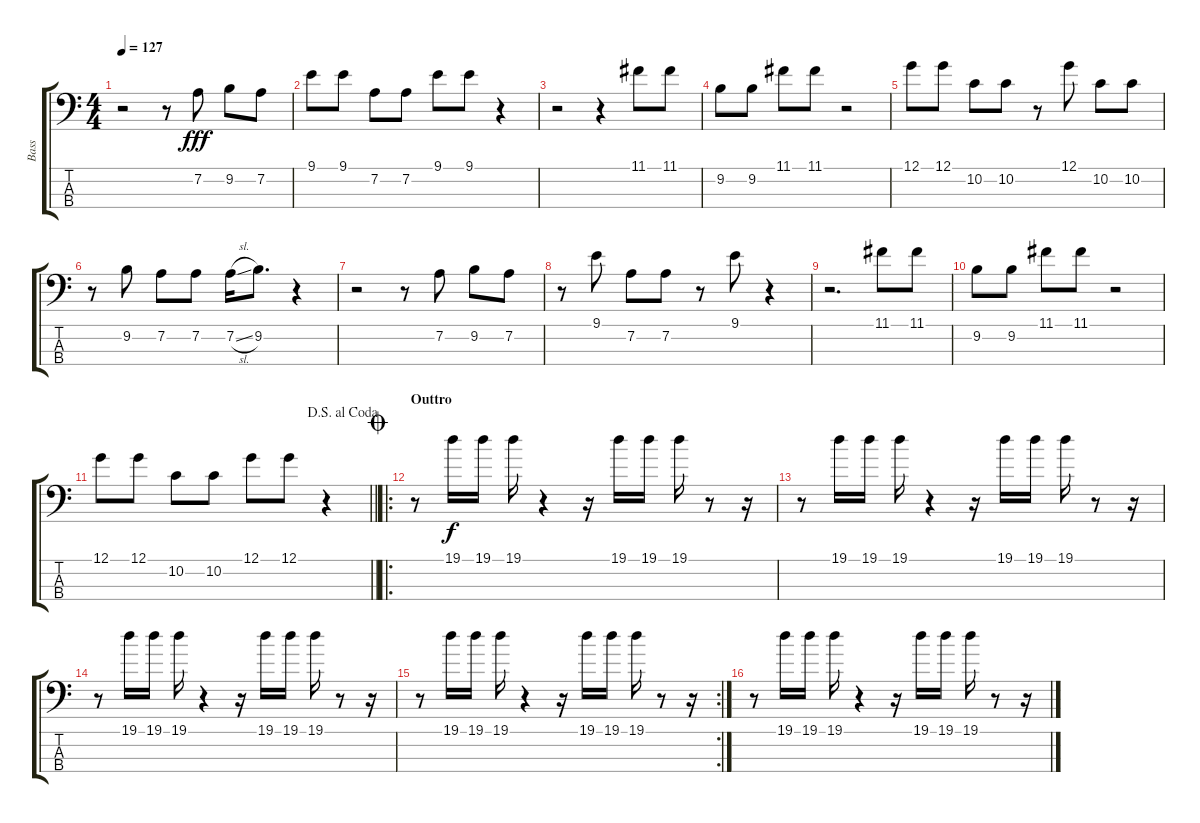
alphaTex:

\track ("Bass" "Bass") {instrument electricbassfinger}
\staff {score tabs}
\tuning (G2 D2 A1 E1) {hide}
\ts (4 4)
\tempo 127
\clef f4
\ks c
r.2{dy fff} r.8 7.2.8 9.2.8 7.2.8 |
9.1.8 9.1.8 7.2.8 7.2.8 9.1.8 9.1.8 r.4 |
r.2 r.4 11.1.8 11.1.8 |
9.2.8 9.2.8 11.1.8 11.1.8 r.2 |
12.1.8 12.1.8 10.2.8 10.2.8 r.8 12.1.8 10.2.8 10.2.8 |
r.8 9.2.8 7.2.8 7.2.8 7.2{sl}.16 9.2.8{d} r.4 |
r.2 r.8 7.2.8 9.2.8 7.2.8 |
r.8 9.1.8 7.2.8 7.2.8 r.8 9.1.8 r.4 |
r.2{d} 11.1.8 11.1.8 |
9.2.8 9.2.8 11.1.8 11.1.8 r.2 |
\jump dalsegnoalcoda
\barLineRight lightlight
12.1.8 12.1.8 10.2.8 10.2.8 12.1.8 12.1.8 r.4 |
\ro
\section ("" "Outtro")
\jump coda
r.8 19.1.16{dy f} 19.1.16 19.1.16 r.4 r.16 19.1.16 19.1.16 19.1.16 r.8 r.16 |
r.8 19.1.16 19.1.16 19.1.16 r.4 r.16 19.1.16 19.1.16 19.1.16 r.8 r.16 |
r.8 19.1.16 19.1.16 19.1.16 r.4 r.16 19.1.16 19.1.16 19.1.16 r.8 r.16 |
\rc 2
r.8 19.1.16 19.1.16 19.1.16 r.4 r.16 19.1.16 19.1.16 19.1.16 r.8 r.16 |
r.8 19.1.16 19.1.16 19.1.16 r.4 r.16 19.1.16 19.1.16 19.1.16 r.8 r.16
